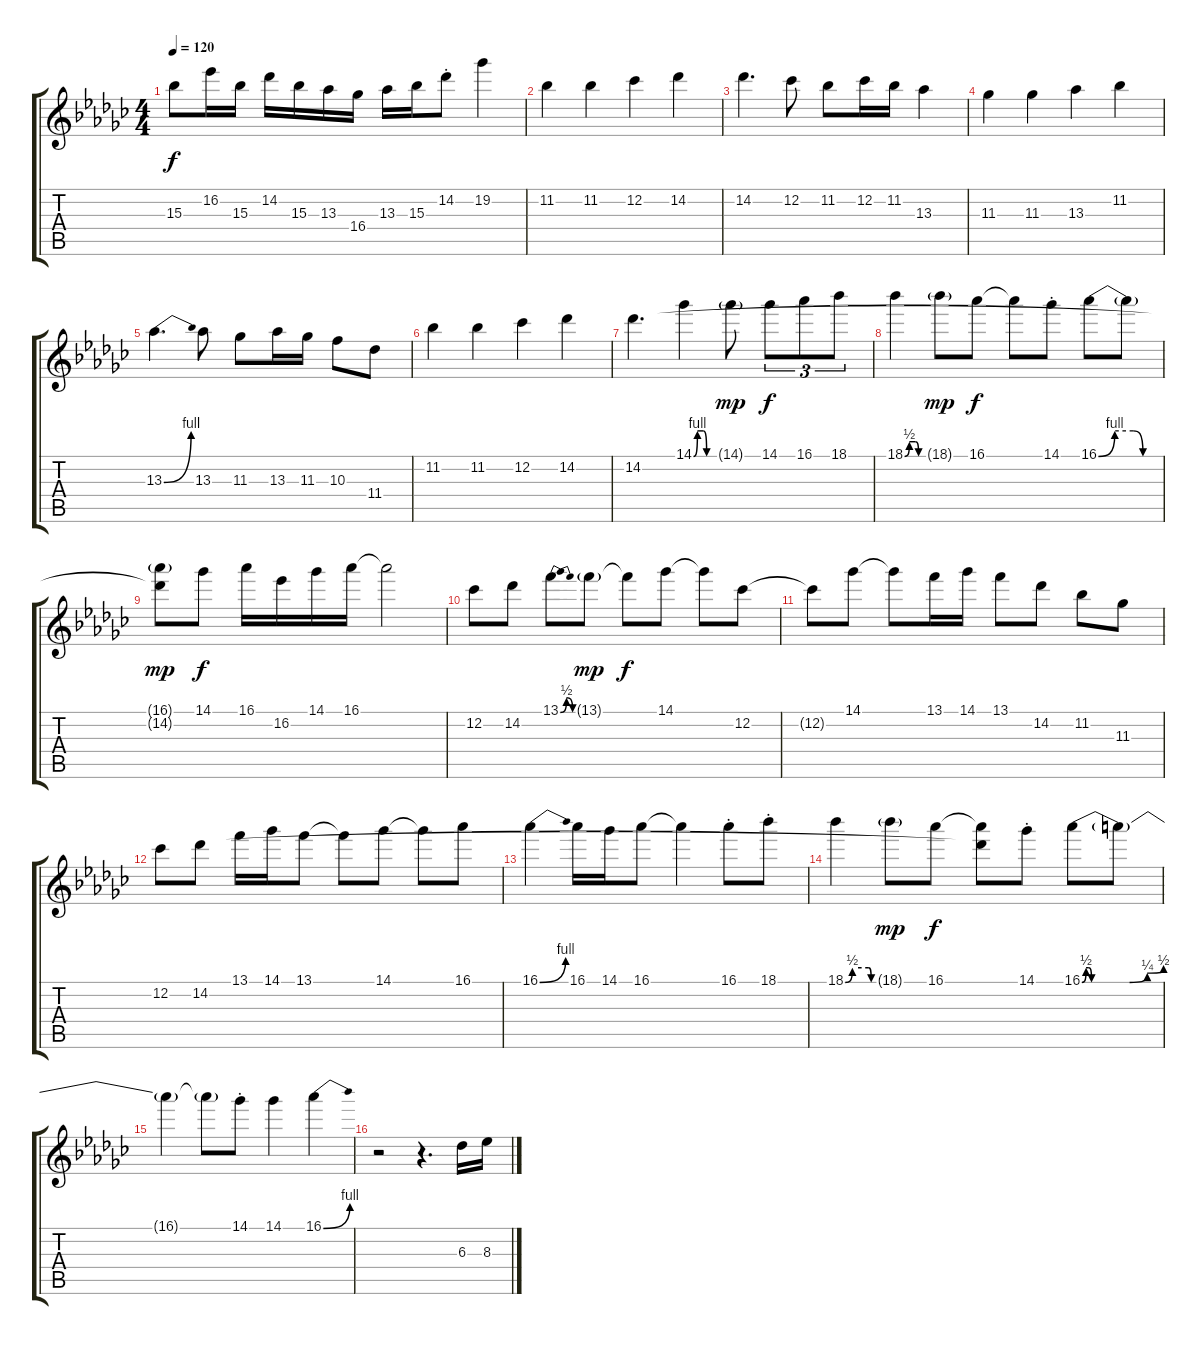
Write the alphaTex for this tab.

\track "" {instrument distortionguitar}
\staff {score tabs}
\tuning (E4 B3 G3 D3 A2 E2) {hide}
\ts (4 4)
\tempo 120
\clef g2
\ks gb
15.3.8{dy f} 16.2.16 15.3.16 14.2.16 15.3.16 13.3.16 16.4.16 13.3.16 15.3.16 14.2{st}.8 19.2.4 |
11.2.4 11.2.4 12.2.4 14.2.4 |
14.2.4{d} 12.2.8 11.2.8 12.2.16 11.2.16 13.3.4 |
11.3.4 11.3.4 13.3.4 11.2.4 |
13.3{be (bend 0 0 60 4)}.4{d} 13.3.8 11.3.8 13.3.16 11.3.16 10.3.8 11.4.8 |
11.2.4 11.2.4 12.2.4 14.2.4 |
14.2.4{d} 14.1{be (custom 0 0 11 4 28 4 38 0 47 0 60 0)}.4 14.1{g}.8{dy mp} 14.1.8{tu (3 2) dy f} 16.1.8{tu (3 2)} 18.1.8{tu (3 2)} |
18.1{be (custom 0 0 15 2 35 2 45 0 60 0)}.4 18.1{g}.8{dy mp} 16.1.8{dy f} 16.1{t}.8 14.1{st}.8 16.1{be (custom 0 0 15 4 32 4 41 0 60 0)}.8 16.1{t}.8 |
(16.1{g} 14.2{t}).8{dy mp} 14.1.8{dy f} 16.1.16 16.2.16 14.1.16 16.1.16 16.1{t}.2 |
12.2.8 14.2.8 13.1{be (bendrelease 0 0 15 2 50 2 60 0)}.8 13.1{g}.8{dy mp} 13.1{t}.8{dy f} 14.1.8 14.1{t}.8 12.2.8 |
12.2{t}.8 14.1.8 14.1{t}.8 13.1.16 14.1.16 13.1.8 14.2.8 11.2.8 11.3.8 |
12.2.8 14.2.8 13.1.16 14.1.16 13.1.8 13.1{t}.8 14.1.8 14.1{t}.8 16.1.8 |
16.1{be (bend 0 0 60 4)}.4 16.1.16 14.1.16 16.1.8 16.1{t}.4 16.1{st}.8 18.1{st}.8 |
18.1{be (custom 0 0 15 2 50 2 55 0 60 0)}.4 18.1{g}.8{dy mp} 16.1.8{dy f} (16.1{t} 14.2{t}).8 14.1{st}.8 16.1{be (custom 0 0 3 2 5 2 7 0 35 0 48 1 60 2)}.8 16.1{t}.8 |
16.1{t}.4 16.1{t}.8 14.1{st}.8 14.1.4 16.1{be (bend 0 0 60 4)}.4 |
r.2 r.4{d} 6.3.16 8.3.16
